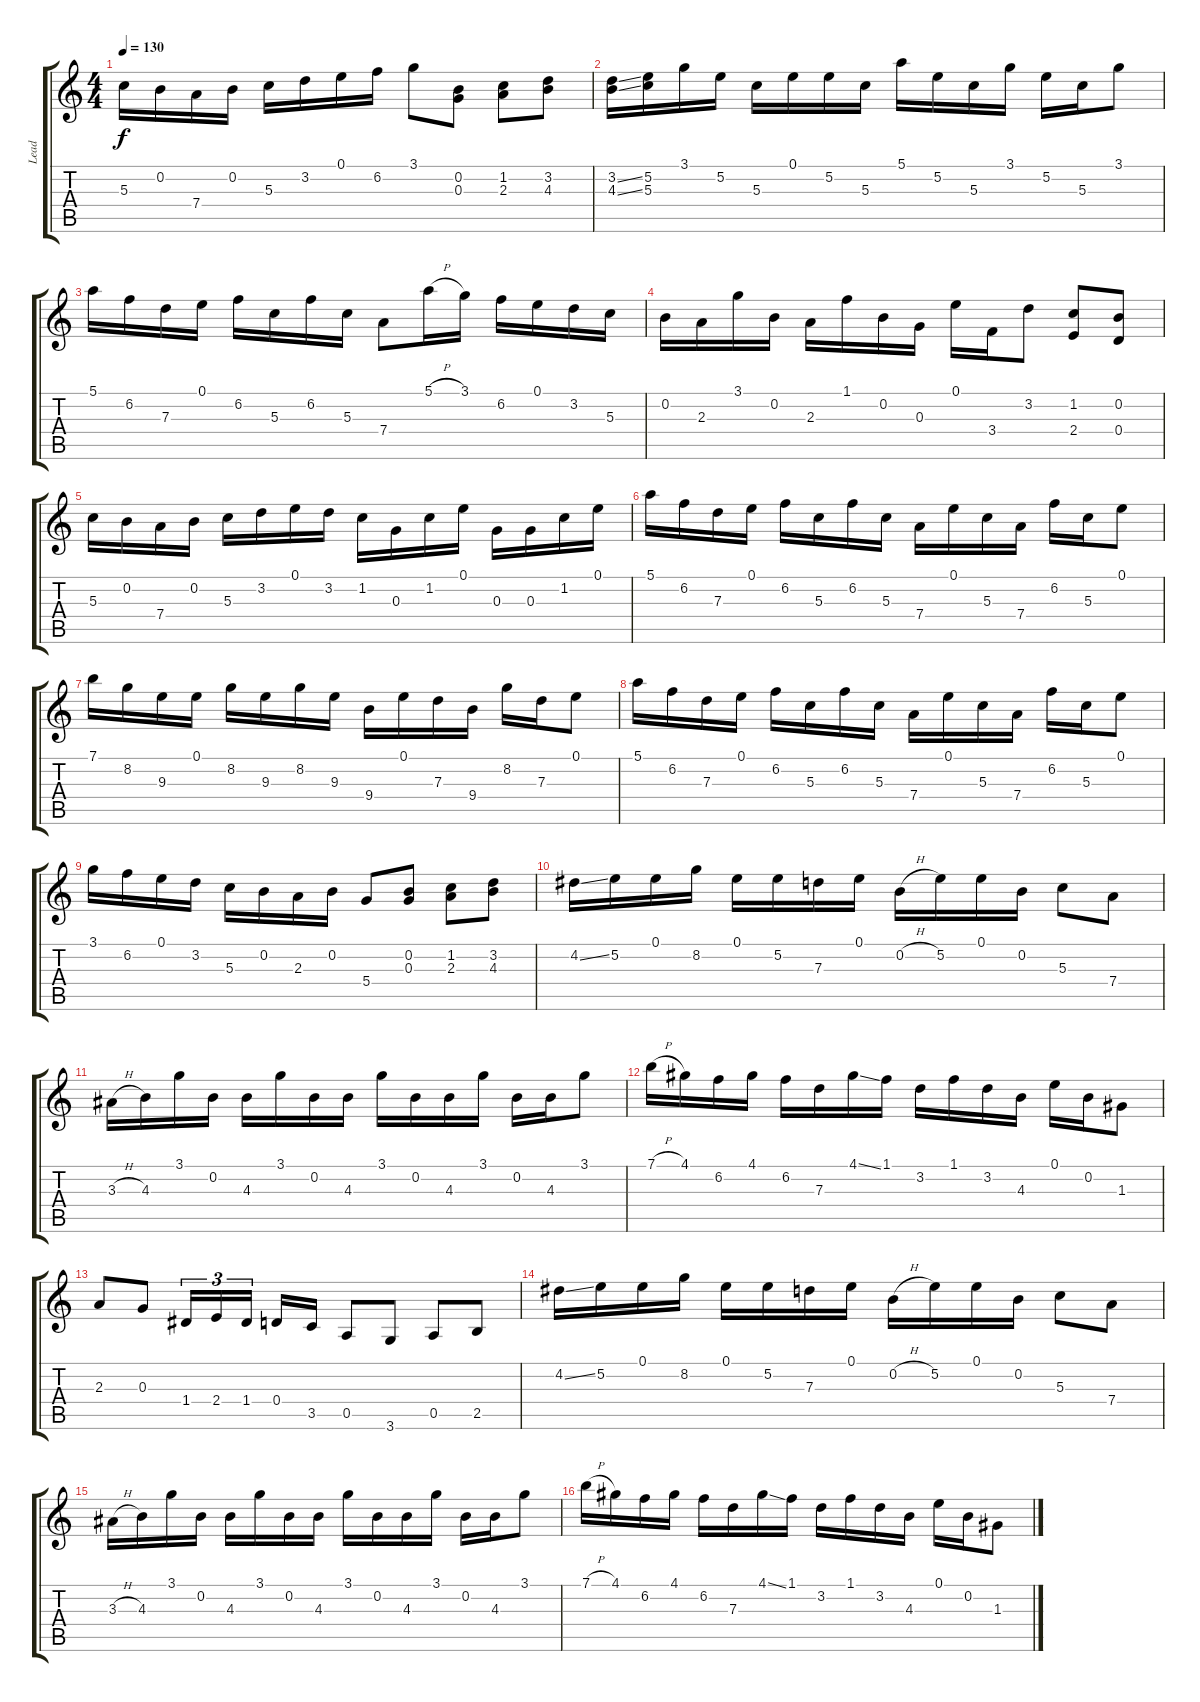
\track ("Lead" "Lead") {instrument acousticguitarsteel}
\staff {score tabs}
\tuning (E4 B3 G3 D3 A2 E2) {hide}
\ts (4 4)
\tempo 130
\clef g2
\ks c
5.3.16{dy f} 0.2.16 7.4.16 0.2.16 5.3.16 3.2.16 0.1.16 6.2.16 3.1.8 (0.2 0.3).8 (1.2 2.3).8 (3.2 4.3).8 |
(3.2{ss} 4.3{ss}).16 (5.2 5.3).16 3.1.16 5.2.16 5.3.16 0.1.16 5.2.16 5.3.16 5.1.16 5.2.16 5.3.16 3.1.16 5.2.16 5.3.16 3.1.8 |
5.1.16 6.2.16 7.3.16 0.1.16 6.2.16 5.3.16 6.2.16 5.3.16 7.4.8 5.1{h}.16 3.1.16 6.2.16 0.1.16 3.2.16 5.3.16 |
0.2.16 2.3.16 3.1.16 0.2.16 2.3.16 1.1.16 0.2.16 0.3.16 0.1.16 3.4.16 3.2.8 (1.2 2.4).8 (0.2 0.4).8 |
5.3.16 0.2.16 7.4.16 0.2.16 5.3.16 3.2.16 0.1.16 3.2.16 1.2.16 0.3.16 1.2.16 0.1.16 0.3.16 0.3.16 1.2.16 0.1.16 |
5.1.16 6.2.16 7.3.16 0.1.16 6.2.16 5.3.16 6.2.16 5.3.16 7.4.16 0.1.16 5.3.16 7.4.16 6.2.16 5.3.16 0.1.8 |
7.1.16 8.2.16 9.3.16 0.1.16 8.2.16 9.3.16 8.2.16 9.3.16 9.4.16 0.1.16 7.3.16 9.4.16 8.2.16 7.3.16 0.1.8 |
5.1.16 6.2.16 7.3.16 0.1.16 6.2.16 5.3.16 6.2.16 5.3.16 7.4.16 0.1.16 5.3.16 7.4.16 6.2.16 5.3.16 0.1.8 |
3.1.16 6.2.16 0.1.16 3.2.16 5.3.16 0.2.16 2.3.16 0.2.16 5.4.8 (0.2 0.3).8 (1.2 2.3).8 (3.2 4.3).8 |
4.2{ss}.16 5.2.16 0.1.16 8.2.16 0.1.16 5.2.16 7.3.16 0.1.16 0.2{h}.16 5.2.16 0.1.16 0.2.16 5.3.8 7.4.8 |
3.3{h}.16 4.3.16 3.1.16 0.2.16 4.3.16 3.1.16 0.2.16 4.3.16 3.1.16 0.2.16 4.3.16 3.1.16 0.2.16 4.3.16 3.1.8 |
7.1{h}.16 4.1.16 6.2.16 4.1.16 6.2.16 7.3.16 4.1{ss}.16 1.1.16 3.2.16 1.1.16 3.2.16 4.3.16 0.1.16 0.2.16 1.3.8 |
2.3.8 0.3.8 1.4.16{tu (3 2)} 2.4.16{tu (3 2)} 1.4.16{tu (3 2)} 0.4.16 3.5.16 0.5.8 3.6.8 0.5.8 2.5.8 |
4.2{ss}.16 5.2.16 0.1.16 8.2.16 0.1.16 5.2.16 7.3.16 0.1.16 0.2{h}.16 5.2.16 0.1.16 0.2.16 5.3.8 7.4.8 |
3.3{h}.16 4.3.16 3.1.16 0.2.16 4.3.16 3.1.16 0.2.16 4.3.16 3.1.16 0.2.16 4.3.16 3.1.16 0.2.16 4.3.16 3.1.8 |
7.1{h}.16 4.1.16 6.2.16 4.1.16 6.2.16 7.3.16 4.1{ss}.16 1.1.16 3.2.16 1.1.16 3.2.16 4.3.16 0.1.16 0.2.16 1.3.8
